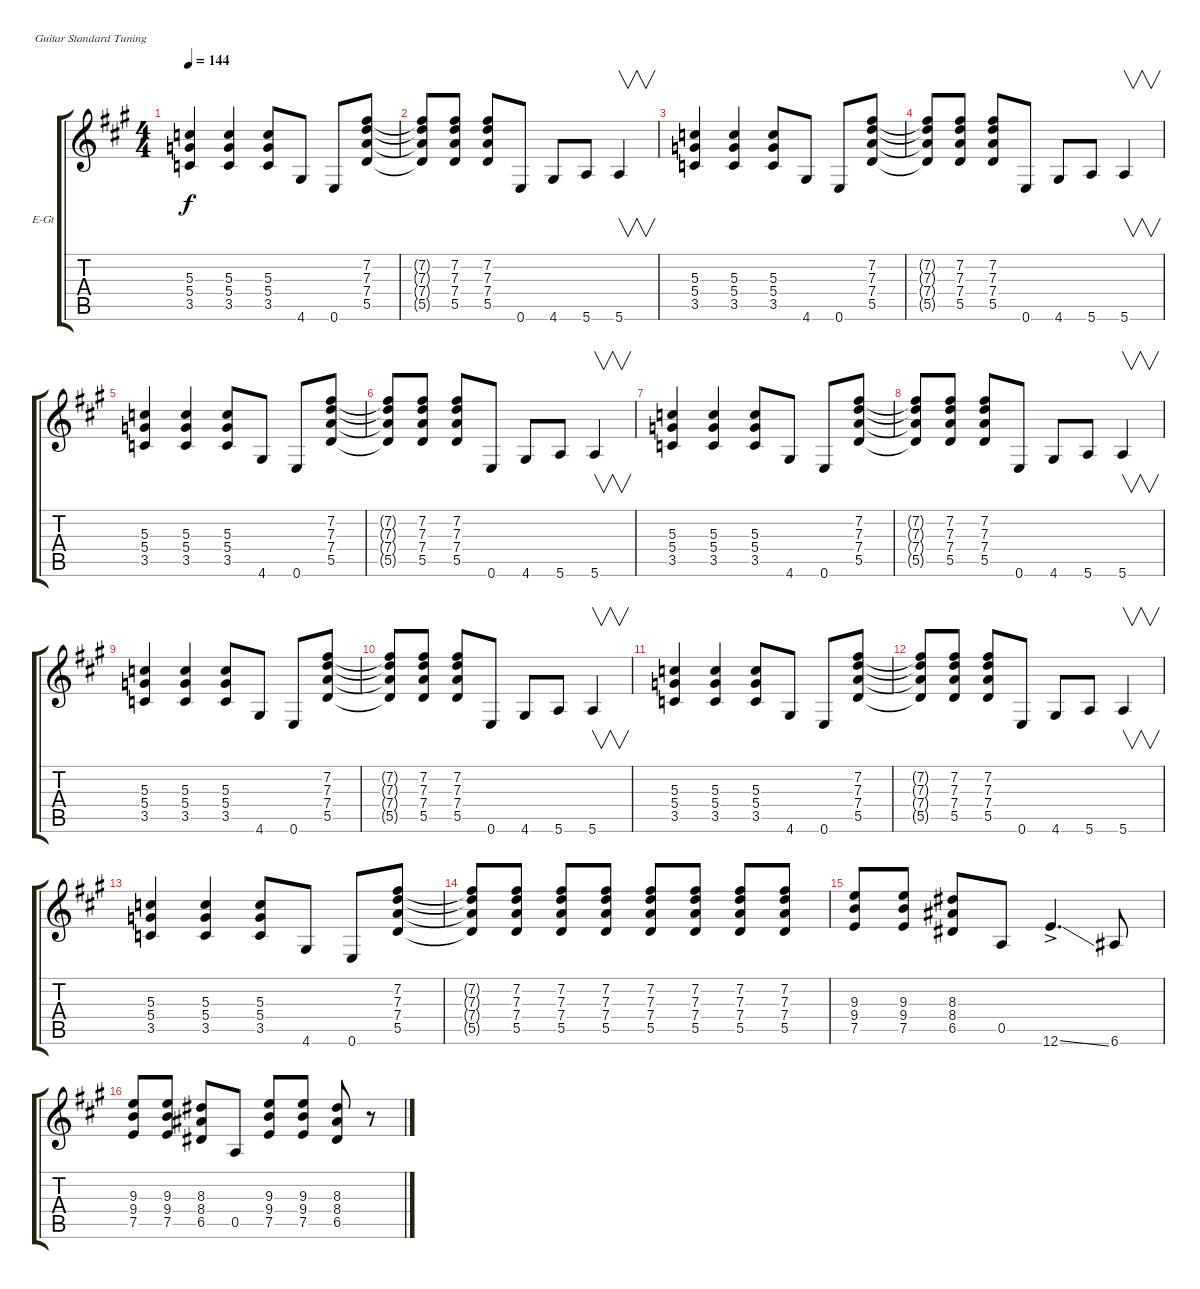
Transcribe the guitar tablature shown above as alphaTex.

\defaultSystemsLayout 4
\bracketExtendMode groupsimilarinstruments
\firstSystemTrackNameOrientation horizontal
\otherSystemsTrackNameOrientation horizontal
\track ("Electric Guitar" "E-Gt") {instrument distortionguitar}
\staff {score tabs}
\tuning (E4 B3 G3 D3 A2 E2)
\ts (4 4)
\tempo 144
\clef g2
\scale
1.07062
\ks a
(3.5 5.4 5.3).4{dy f} (3.5 5.4 5.3).4 (3.5 5.4 5.3).8 4.6.8 0.6.8 (5.5 7.4 7.3 7.2).8 |
\scale
0.929382 (5.5{t} 7.4{t} 7.3{t} 7.2{t}).8 (5.5 7.4 7.3 7.2).8 (5.5 7.4 7.3 7.2).8 0.6.8 4.6.8 5.6.8 5.6.4{v} |
\scale
1.07062 (3.5 5.4 5.3).4 (3.5 5.4 5.3).4 (3.5 5.4 5.3).8 4.6.8 0.6.8 (5.5 7.4 7.3 7.2).8 |
\scale
0.929382 (5.5{t} 7.4{t} 7.3{t} 7.2{t}).8 (5.5 7.4 7.3 7.2).8 (5.5 7.4 7.3 7.2).8 0.6.8 4.6.8 5.6.8 5.6.4{v} |
\scale
1.07062 (3.5 5.4 5.3).4 (3.5 5.4 5.3).4 (3.5 5.4 5.3).8 4.6.8 0.6.8 (5.5 7.4 7.3 7.2).8 |
\scale
0.929382 (5.5{t} 7.4{t} 7.3{t} 7.2{t}).8 (5.5 7.4 7.3 7.2).8 (5.5 7.4 7.3 7.2).8 0.6.8 4.6.8 5.6.8 5.6.4{v} |
\scale
1.07062 (3.5 5.4 5.3).4 (3.5 5.4 5.3).4 (3.5 5.4 5.3).8 4.6.8 0.6.8 (5.5 7.4 7.3 7.2).8 |
\scale
0.929382 (5.5{t} 7.4{t} 7.3{t} 7.2{t}).8 (5.5 7.4 7.3 7.2).8 (5.5 7.4 7.3 7.2).8 0.6.8 4.6.8 5.6.8 5.6.4{v} |
\scale
1.07062 (3.5 5.4 5.3).4 (3.5 5.4 5.3).4 (3.5 5.4 5.3).8 4.6.8 0.6.8 (5.5 7.4 7.3 7.2).8 |
\scale
0.929382 (5.5{t} 7.4{t} 7.3{t} 7.2{t}).8 (5.5 7.4 7.3 7.2).8 (5.5 7.4 7.3 7.2).8 0.6.8 4.6.8 5.6.8 5.6.4{v} |
\scale
1.07062 (3.5 5.4 5.3).4 (3.5 5.4 5.3).4 (3.5 5.4 5.3).8 4.6.8 0.6.8 (5.5 7.4 7.3 7.2).8 |
\scale
0.929382 (5.5{t} 7.4{t} 7.3{t} 7.2{t}).8 (5.5 7.4 7.3 7.2).8 (5.5 7.4 7.3 7.2).8 0.6.8 4.6.8 5.6.8 5.6.4{v} |
\scale
1.07062 (3.5 5.4 5.3).4 (3.5 5.4 5.3).4 (3.5 5.4 5.3).8 4.6.8 0.6.8 (5.5 7.4 7.3 7.2).8 |
\scale
0.929382 (5.5{t} 7.4{t} 7.3{t} 7.2{t}).8 (5.5 7.4 7.3 7.2).8 (5.5 7.4 7.3 7.2).8 (5.5 7.4 7.3 7.2).8 (5.5 7.4 7.3 7.2).8 (5.5 7.4 7.3 7.2).8 (5.5 7.4 7.3 7.2).8 (5.5 7.4 7.3 7.2).8 |
\scale
1.07062 (7.5 9.4 9.3).8 (7.5 9.4 9.3).8 (6.5 8.4 8.3).8 0.5.8 12.6{ss ac}.4{d} 6.6.8 |
\scale
0.929382 (7.5 9.4 9.3).8 (7.5 9.4 9.3).8 (6.5 8.4 8.3).8 0.5.8 (7.5 9.4 9.3).8 (7.5 9.4 9.3).8 (6.5 8.4 8.3).8 r.8
